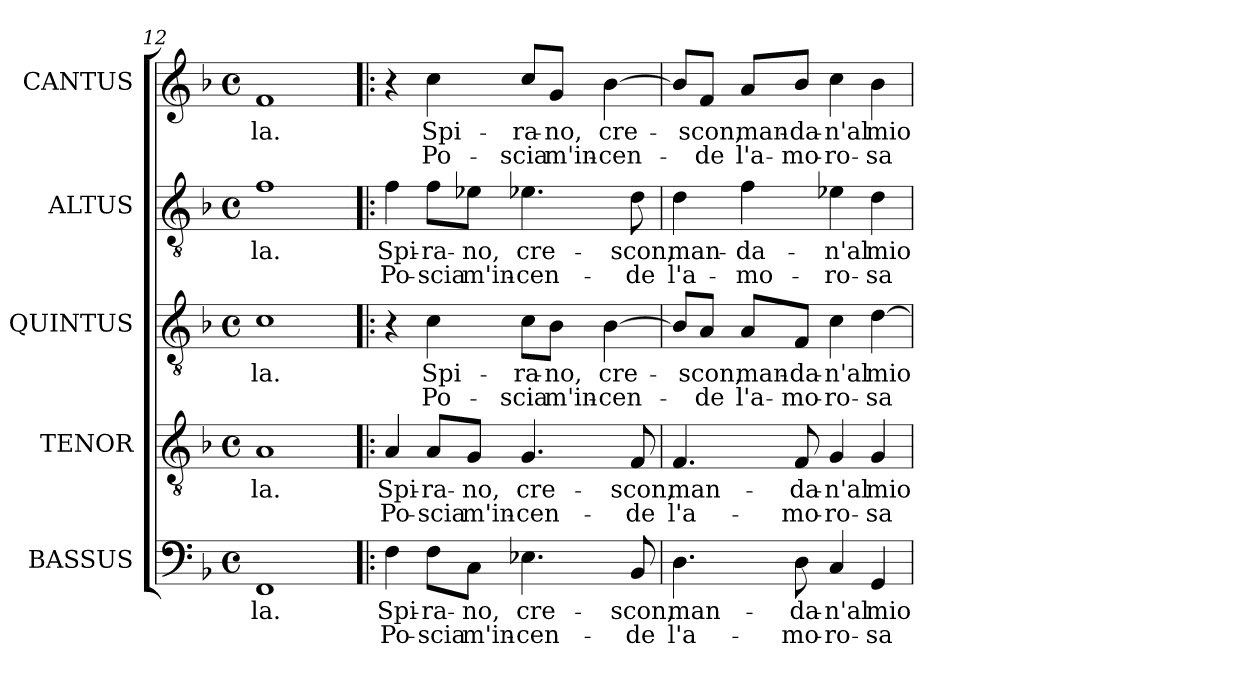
**kern	**text	**text	**kern	**text	**text	**kern	**text	**text	**kern	**text	**text	**kern	**text	**text
*part5	*part5	*part5	*part4	*part4	*part4	*part3	*part3	*part3	*part2	*part2	*part2	*part1	*part1	*part1
*staff5	*staff5	*staff5	*staff4	*staff4	*staff4	*staff3	*staff3	*staff3	*staff2	*staff2	*staff2	*staff1	*staff1	*staff1
*I"BASSUS	*	*	*I"TENOR	*	*	*I"QUINTUS	*	*	*I"ALTUS	*	*	*I"CANTUS	*	*
*I'B	*	*	*I'T	*	*	*	*	*	*I'A.	*	*	*I'S	*	*
*clefF4	*	*	*clefGv2	*	*	*clefGv2	*	*	*clefGv2	*	*	*clefG2	*	*
*	*	*	*ITrd7c12	*	*	*ITrd7c12	*	*	*ITrd7c12	*	*	*	*	*
*k[b-]	*	*	*k[b-]	*	*	*k[b-]	*	*	*k[b-]	*	*	*k[b-]	*	*
*F:	*	*	*F:	*	*	*F:	*	*	*F:	*	*	*F:	*	*
*M4/4	*	*	*M4/4	*	*	*M4/4	*	*	*M4/4	*	*	*M4/4	*	*
*met(c)	*	*	*met(c)	*	*	*met(c)	*	*	*met(c)	*	*	*met(c)	*	*
=12	=12	=12	=12	=12	=12	=12	=12	=12	=12	=12	=12	=12	=12	=12
!	!LO:LY:b:color=#000000	!	!	!	!	!	!	!	!	!	!	!	!	!
!	!	!	!	!LO:LY:b:color=#000000	!	!	!	!	!	!	!	!	!	!
!	!	!	!	!	!	!	!LO:LY:b:color=#000000	!	!	!	!	!	!	!
!	!	!	!	!	!	!	!	!	!	!LO:LY:b:color=#000000	!	!	!	!
!	!	!	!	!	!	!	!	!	!	!	!	!	!LO:LY:b:color=#000000	!
1FFi	la.	.	1AAi	la.	.	1Ci	la.	.	1Fi	la.	.	1fi	la.	.
=13!|:	=13!|:	=13!|:	=13!|:	=13!|:	=13!|:	=13!|:	=13!|:	=13!|:	=13!|:	=13!|:	=13!|:	=13!|:	=13!|:	=13!|:
!	!LO:LY:b:color=#000000	!LO:LY:b:color=#000000	!	!	!	!	!	!	!	!	!	!	!	!
!	!	!	!	!LO:LY:b:color=#000000	!LO:LY:b:color=#000000	!	!	!	!	!	!	!	!	!
!	!	!	!	!	!	!	!	!	!	!LO:LY:b:color=#000000	!LO:LY:b:color=#000000	!	!	!
4Fi\	Spi-	Po-	4AAi/	Spi-	Po-	4r	.	.	4Fi\	Spi-	Po-	4r	.	.
!	!LO:LY:b:color=#000000	!LO:LY:b:color=#000000	!	!	!	!	!	!	!	!	!	!	!	!
!	!	!	!	!LO:LY:b:color=#000000	!LO:LY:b:color=#000000	!	!	!	!	!	!	!	!	!
!	!	!	!	!	!	!	!LO:LY:b:color=#000000	!LO:LY:b:color=#000000	!	!	!	!	!	!
!	!	!	!	!	!	!	!	!	!	!LO:LY:b:color=#000000	!LO:LY:b:color=#000000	!	!	!
!	!	!	!	!	!	!	!	!	!	!	!	!	!LO:LY:b:color=#000000	!LO:LY:b:color=#000000
8Fi\L	-ra-	-scia	8AAi/L	-ra-	-scia	4Ci\	Spi-	Po-	8Fi\L	-ra-	-scia	4cci\	Spi-	Po-
!	!LO:LY:b:color=#000000	!LO:LY:b:color=#000000	!	!	!	!	!	!	!	!	!	!	!	!
!	!	!	!	!LO:LY:b:color=#000000	!LO:LY:b:color=#000000	!	!	!	!	!	!	!	!	!
!	!	!	!	!	!	!	!	!	!	!LO:LY:b:color=#000000	!LO:LY:b:color=#000000	!	!	!
8Ci\J	-no,	m'in-	8GGi/J	-no,	m'in-	.	.	.	8E-Xi\J	-no,	m'in-	.	.	.
!	!LO:LY:b:color=#000000	!LO:LY:b:color=#000000	!	!	!	!	!	!	!	!	!	!	!	!
!	!	!	!	!LO:LY:b:color=#000000	!LO:LY:b:color=#000000	!	!	!	!	!	!	!	!	!
!	!	!	!	!	!	!	!LO:LY:b:color=#000000	!LO:LY:b:color=#000000	!	!	!	!	!	!
!	!	!	!	!	!	!	!	!	!	!LO:LY:b:color=#000000	!LO:LY:b:color=#000000	!	!	!
!	!	!	!	!	!	!	!	!	!	!	!	!	!LO:LY:b:color=#000000	!LO:LY:b:color=#000000
4.E-Xi\	cre-	-cen-	4.GGi/	cre-	-cen-	8Ci\L	-ra-	-scia	4.E-Xi\	cre-	-cen-	8cci/L	-ra-	-scia
!	!	!	!	!	!	!	!LO:LY:b:color=#000000	!LO:LY:b:color=#000000	!	!	!	!	!	!
!	!	!	!	!	!	!	!	!	!	!	!	!	!LO:LY:b:color=#000000	!LO:LY:b:color=#000000
.	.	.	.	.	.	8BB-i\J	-no,	m'in-	.	.	.	8gi/J	-no,	m'in-
!	!	!	!	!	!	!	!LO:LY:b:color=#000000	!LO:LY:b:color=#000000	!	!	!	!	!	!
!	!	!	!	!	!	!	!	!	!	!	!	!	!LO:LY:b:color=#000000	!LO:LY:b:color=#000000
.	.	.	.	.	.	[>4BB-i\	cre-	-cen-	.	.	.	[>4b-i\	cre-	-cen-
!	!LO:LY:b:color=#000000	!LO:LY:b:color=#000000	!	!	!	!	!	!	!	!	!	!	!	!
!	!	!	!	!LO:LY:b:color=#000000	!LO:LY:b:color=#000000	!	!	!	!	!	!	!	!	!
!	!	!	!	!	!	!	!	!	!	!LO:LY:b:color=#000000	!LO:LY:b:color=#000000	!	!	!
8BB-i/	-scon,	-de	8FFi/	-scon,	-de	.	.	.	8Di\	-scon,	-de	.	.	.
=14	=14	=14	=14	=14	=14	=14	=14	=14	=14	=14	=14	=14	=14	=14
!	!LO:LY:b:color=#000000	!LO:LY:b:color=#000000	!	!	!	!	!	!	!	!	!	!	!	!
!	!	!	!	!LO:LY:b:color=#000000	!LO:LY:b:color=#000000	!	!	!	!	!	!	!	!	!
!	!	!	!	!	!	!	!	!	!	!LO:LY:b:color=#000000	!LO:LY:b:color=#000000	!	!	!
4.Di\	man-	l'a-	4.FFi/	man-	l'a-	8BB-i/L]	.	.	4Di\	man-	l'a-	8b-i/L]	.	.
!	!	!	!	!	!	!	!LO:LY:b:color=#000000	!LO:LY:b:color=#000000	!	!	!	!	!	!
!	!	!	!	!	!	!	!	!	!	!	!	!	!LO:LY:b:color=#000000	!LO:LY:b:color=#000000
.	.	.	.	.	.	8AAi/J	-scon,	-de	.	.	.	8fi/J	-scon,	-de
!	!	!	!	!	!	!	!LO:LY:b:color=#000000	!LO:LY:b:color=#000000	!	!	!	!	!	!
!	!	!	!	!	!	!	!	!	!	!LO:LY:b:color=#000000	!LO:LY:b:color=#000000	!	!	!
!	!	!	!	!	!	!	!	!	!	!	!	!	!LO:LY:b:color=#000000	!LO:LY:b:color=#000000
.	.	.	.	.	.	8AAi/L	man-	l'a-	4Fi\	-da-	-mo-	8ai/L	man-	l'a-
!	!LO:LY:b:color=#000000	!LO:LY:b:color=#000000	!	!	!	!	!	!	!	!	!	!	!	!
!	!	!	!	!LO:LY:b:color=#000000	!LO:LY:b:color=#000000	!	!	!	!	!	!	!	!	!
!	!	!	!	!	!	!	!LO:LY:b:color=#000000	!LO:LY:b:color=#000000	!	!	!	!	!	!
!	!	!	!	!	!	!	!	!	!	!	!	!	!LO:LY:b:color=#000000	!LO:LY:b:color=#000000
8Di\	-da-	-mo-	8FFi/	-da-	-mo-	8FFi/J	-da-	-mo-	.	.	.	8b-i/J	-da-	-mo-
!	!LO:LY:b:color=#000000	!LO:LY:b:color=#000000	!	!	!	!	!	!	!	!	!	!	!	!
!	!	!	!	!LO:LY:b:color=#000000	!LO:LY:b:color=#000000	!	!	!	!	!	!	!	!	!
!	!	!	!	!	!	!	!LO:LY:b:color=#000000	!LO:LY:b:color=#000000	!	!	!	!	!	!
!	!	!	!	!	!	!	!	!	!	!LO:LY:b:color=#000000	!LO:LY:b:color=#000000	!	!	!
!	!	!	!	!	!	!	!	!	!	!	!	!	!LO:LY:b:color=#000000	!LO:LY:b:color=#000000
4Ci/	-n'al	-ro-	4GGi/	-n'al	-ro-	4Ci\	-n'al	-ro-	4E-Xi\	-n'al	-ro-	4cci\	-n'al	-ro-
!	!LO:LY:b:color=#000000	!LO:LY:b:color=#000000	!	!	!	!	!	!	!	!	!	!	!	!
!	!	!	!	!LO:LY:b:color=#000000	!LO:LY:b:color=#000000	!	!	!	!	!	!	!	!	!
!	!	!	!	!	!	!	!LO:LY:b:color=#000000	!LO:LY:b:color=#000000	!	!	!	!	!	!
!	!	!	!	!	!	!	!	!	!	!LO:LY:b:color=#000000	!LO:LY:b:color=#000000	!	!	!
!	!	!	!	!	!	!	!	!	!	!	!	!	!LO:LY:b:color=#000000	!LO:LY:b:color=#000000
4GGi/	mio	-sa	4GGi/	mio	-sa	[>4Di\	mio	-sa	4Di\	mio	-sa	4b-i\	mio	-sa
=	=	=	=	=	=	=	=	=	=	=	=	=	=	=
*-	*-	*-	*-	*-	*-	*-	*-	*-	*-	*-	*-	*-	*-	*-
